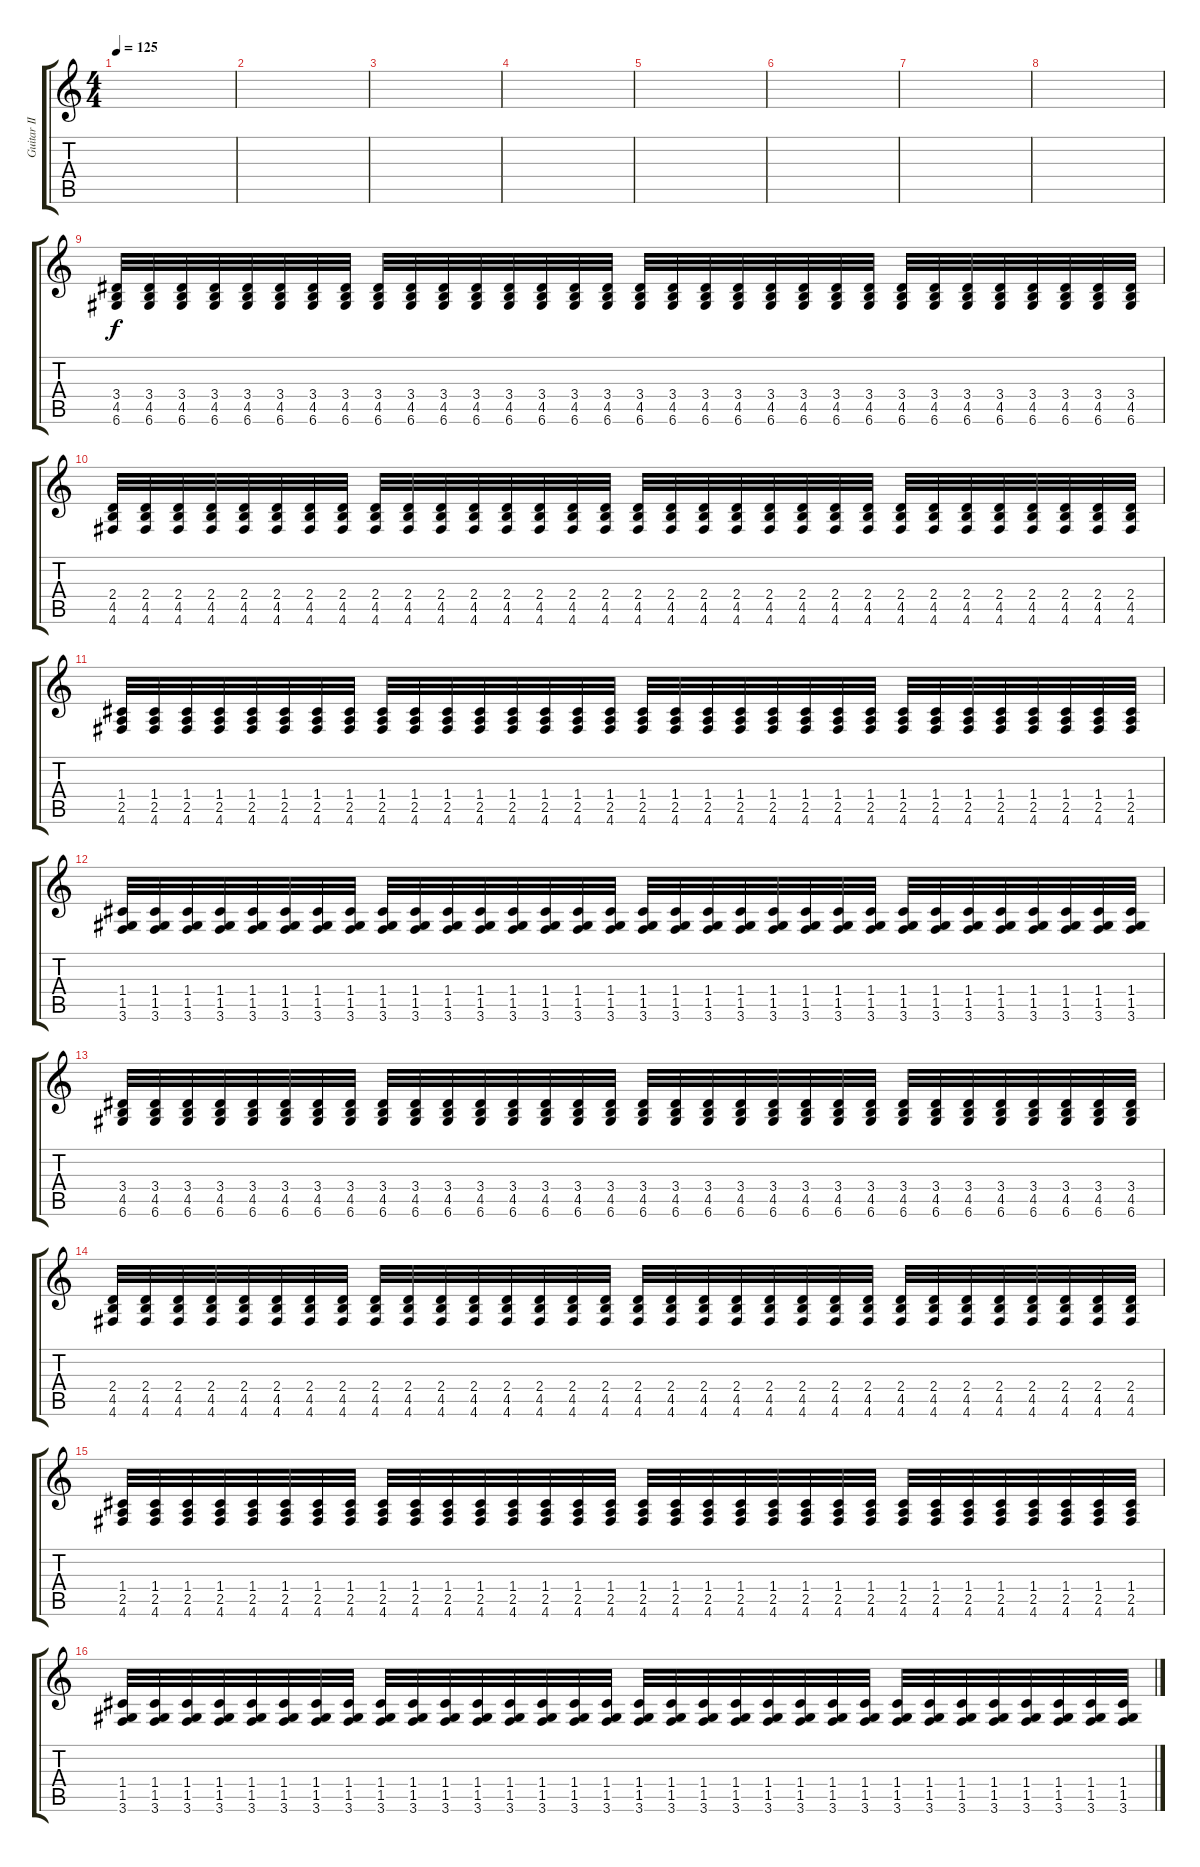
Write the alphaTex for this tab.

\track ("Guitar II" "Guitar II") {instrument distortionguitar}
\staff {score tabs}
\tuning (D4 A3 F3 C3 G2 D2) {hide}
\ts (4 4)
\tempo 125
\clef g2
\ks c
|
|
|
|
|
|
|
|
(3.4 4.5 6.6).32 (3.4 4.5 6.6).32 (3.4 4.5 6.6).32 (3.4 4.5 6.6).32 (3.4 4.5 6.6).32 (3.4 4.5 6.6).32 (3.4 4.5 6.6).32 (3.4 4.5 6.6).32 (3.4 4.5 6.6).32 (3.4 4.5 6.6).32 (3.4 4.5 6.6).32 (3.4 4.5 6.6).32 (3.4 4.5 6.6).32 (3.4 4.5 6.6).32 (3.4 4.5 6.6).32 (3.4 4.5 6.6).32 (3.4 4.5 6.6).32 (3.4 4.5 6.6).32 (3.4 4.5 6.6).32 (3.4 4.5 6.6).32 (3.4 4.5 6.6).32 (3.4 4.5 6.6).32 (3.4 4.5 6.6).32 (3.4 4.5 6.6).32 (3.4 4.5 6.6).32 (3.4 4.5 6.6).32 (3.4 4.5 6.6).32 (3.4 4.5 6.6).32 (3.4 4.5 6.6).32 (3.4 4.5 6.6).32 (3.4 4.5 6.6).32 (3.4 4.5 6.6).32 |
(2.4 4.5 4.6).32 (2.4 4.5 4.6).32 (2.4 4.5 4.6).32 (2.4 4.5 4.6).32 (2.4 4.5 4.6).32 (2.4 4.5 4.6).32 (2.4 4.5 4.6).32 (2.4 4.5 4.6).32 (2.4 4.5 4.6).32 (2.4 4.5 4.6).32 (2.4 4.5 4.6).32 (2.4 4.5 4.6).32 (2.4 4.5 4.6).32 (2.4 4.5 4.6).32 (2.4 4.5 4.6).32 (2.4 4.5 4.6).32 (2.4 4.5 4.6).32 (2.4 4.5 4.6).32 (2.4 4.5 4.6).32 (2.4 4.5 4.6).32 (2.4 4.5 4.6).32 (2.4 4.5 4.6).32 (2.4 4.5 4.6).32 (2.4 4.5 4.6).32 (2.4 4.5 4.6).32 (2.4 4.5 4.6).32 (2.4 4.5 4.6).32 (2.4 4.5 4.6).32 (2.4 4.5 4.6).32 (2.4 4.5 4.6).32 (2.4 4.5 4.6).32 (2.4 4.5 4.6).32 |
(1.4 2.5 4.6).32 (1.4 2.5 4.6).32 (1.4 2.5 4.6).32 (1.4 2.5 4.6).32 (1.4 2.5 4.6).32 (1.4 2.5 4.6).32 (1.4 2.5 4.6).32 (1.4 2.5 4.6).32 (1.4 2.5 4.6).32 (1.4 2.5 4.6).32 (1.4 2.5 4.6).32 (1.4 2.5 4.6).32 (1.4 2.5 4.6).32 (1.4 2.5 4.6).32 (1.4 2.5 4.6).32 (1.4 2.5 4.6).32 (1.4 2.5 4.6).32 (1.4 2.5 4.6).32 (1.4 2.5 4.6).32 (1.4 2.5 4.6).32 (1.4 2.5 4.6).32 (1.4 2.5 4.6).32 (1.4 2.5 4.6).32 (1.4 2.5 4.6).32 (1.4 2.5 4.6).32 (1.4 2.5 4.6).32 (1.4 2.5 4.6).32 (1.4 2.5 4.6).32 (1.4 2.5 4.6).32 (1.4 2.5 4.6).32 (1.4 2.5 4.6).32 (1.4 2.5 4.6).32 |
(1.4 1.5 3.6).32 (1.4 1.5 3.6).32 (1.4 1.5 3.6).32 (1.4 1.5 3.6).32 (1.4 1.5 3.6).32 (1.4 1.5 3.6).32 (1.4 1.5 3.6).32 (1.4 1.5 3.6).32 (1.4 1.5 3.6).32 (1.4 1.5 3.6).32 (1.4 1.5 3.6).32 (1.4 1.5 3.6).32 (1.4 1.5 3.6).32 (1.4 1.5 3.6).32 (1.4 1.5 3.6).32 (1.4 1.5 3.6).32 (1.4 1.5 3.6).32 (1.4 1.5 3.6).32 (1.4 1.5 3.6).32 (1.4 1.5 3.6).32 (1.4 1.5 3.6).32 (1.4 1.5 3.6).32 (1.4 1.5 3.6).32 (1.4 1.5 3.6).32 (1.4 1.5 3.6).32 (1.4 1.5 3.6).32 (1.4 1.5 3.6).32 (1.4 1.5 3.6).32 (1.4 1.5 3.6).32 (1.4 1.5 3.6).32 (1.4 1.5 3.6).32 (1.4 1.5 3.6).32 |
(3.4 4.5 6.6).32 (3.4 4.5 6.6).32 (3.4 4.5 6.6).32 (3.4 4.5 6.6).32 (3.4 4.5 6.6).32 (3.4 4.5 6.6).32 (3.4 4.5 6.6).32 (3.4 4.5 6.6).32 (3.4 4.5 6.6).32 (3.4 4.5 6.6).32 (3.4 4.5 6.6).32 (3.4 4.5 6.6).32 (3.4 4.5 6.6).32 (3.4 4.5 6.6).32 (3.4 4.5 6.6).32 (3.4 4.5 6.6).32 (3.4 4.5 6.6).32 (3.4 4.5 6.6).32 (3.4 4.5 6.6).32 (3.4 4.5 6.6).32 (3.4 4.5 6.6).32 (3.4 4.5 6.6).32 (3.4 4.5 6.6).32 (3.4 4.5 6.6).32 (3.4 4.5 6.6).32 (3.4 4.5 6.6).32 (3.4 4.5 6.6).32 (3.4 4.5 6.6).32 (3.4 4.5 6.6).32 (3.4 4.5 6.6).32 (3.4 4.5 6.6).32 (3.4 4.5 6.6).32 |
(2.4 4.5 4.6).32 (2.4 4.5 4.6).32 (2.4 4.5 4.6).32 (2.4 4.5 4.6).32 (2.4 4.5 4.6).32 (2.4 4.5 4.6).32 (2.4 4.5 4.6).32 (2.4 4.5 4.6).32 (2.4 4.5 4.6).32 (2.4 4.5 4.6).32 (2.4 4.5 4.6).32 (2.4 4.5 4.6).32 (2.4 4.5 4.6).32 (2.4 4.5 4.6).32 (2.4 4.5 4.6).32 (2.4 4.5 4.6).32 (2.4 4.5 4.6).32 (2.4 4.5 4.6).32 (2.4 4.5 4.6).32 (2.4 4.5 4.6).32 (2.4 4.5 4.6).32 (2.4 4.5 4.6).32 (2.4 4.5 4.6).32 (2.4 4.5 4.6).32 (2.4 4.5 4.6).32 (2.4 4.5 4.6).32 (2.4 4.5 4.6).32 (2.4 4.5 4.6).32 (2.4 4.5 4.6).32 (2.4 4.5 4.6).32 (2.4 4.5 4.6).32 (2.4 4.5 4.6).32 |
(1.4 2.5 4.6).32 (1.4 2.5 4.6).32 (1.4 2.5 4.6).32 (1.4 2.5 4.6).32 (1.4 2.5 4.6).32 (1.4 2.5 4.6).32 (1.4 2.5 4.6).32 (1.4 2.5 4.6).32 (1.4 2.5 4.6).32 (1.4 2.5 4.6).32 (1.4 2.5 4.6).32 (1.4 2.5 4.6).32 (1.4 2.5 4.6).32 (1.4 2.5 4.6).32 (1.4 2.5 4.6).32 (1.4 2.5 4.6).32 (1.4 2.5 4.6).32 (1.4 2.5 4.6).32 (1.4 2.5 4.6).32 (1.4 2.5 4.6).32 (1.4 2.5 4.6).32 (1.4 2.5 4.6).32 (1.4 2.5 4.6).32 (1.4 2.5 4.6).32 (1.4 2.5 4.6).32 (1.4 2.5 4.6).32 (1.4 2.5 4.6).32 (1.4 2.5 4.6).32 (1.4 2.5 4.6).32 (1.4 2.5 4.6).32 (1.4 2.5 4.6).32 (1.4 2.5 4.6).32 |
(1.4 1.5 3.6).32 (1.4 1.5 3.6).32 (1.4 1.5 3.6).32 (1.4 1.5 3.6).32 (1.4 1.5 3.6).32 (1.4 1.5 3.6).32 (1.4 1.5 3.6).32 (1.4 1.5 3.6).32 (1.4 1.5 3.6).32 (1.4 1.5 3.6).32 (1.4 1.5 3.6).32 (1.4 1.5 3.6).32 (1.4 1.5 3.6).32 (1.4 1.5 3.6).32 (1.4 1.5 3.6).32 (1.4 1.5 3.6).32 (1.4 1.5 3.6).32 (1.4 1.5 3.6).32 (1.4 1.5 3.6).32 (1.4 1.5 3.6).32 (1.4 1.5 3.6).32 (1.4 1.5 3.6).32 (1.4 1.5 3.6).32 (1.4 1.5 3.6).32 (1.4 1.5 3.6).32 (1.4 1.5 3.6).32 (1.4 1.5 3.6).32 (1.4 1.5 3.6).32 (1.4 1.5 3.6).32 (1.4 1.5 3.6).32 (1.4 1.5 3.6).32 (1.4 1.5 3.6).32
